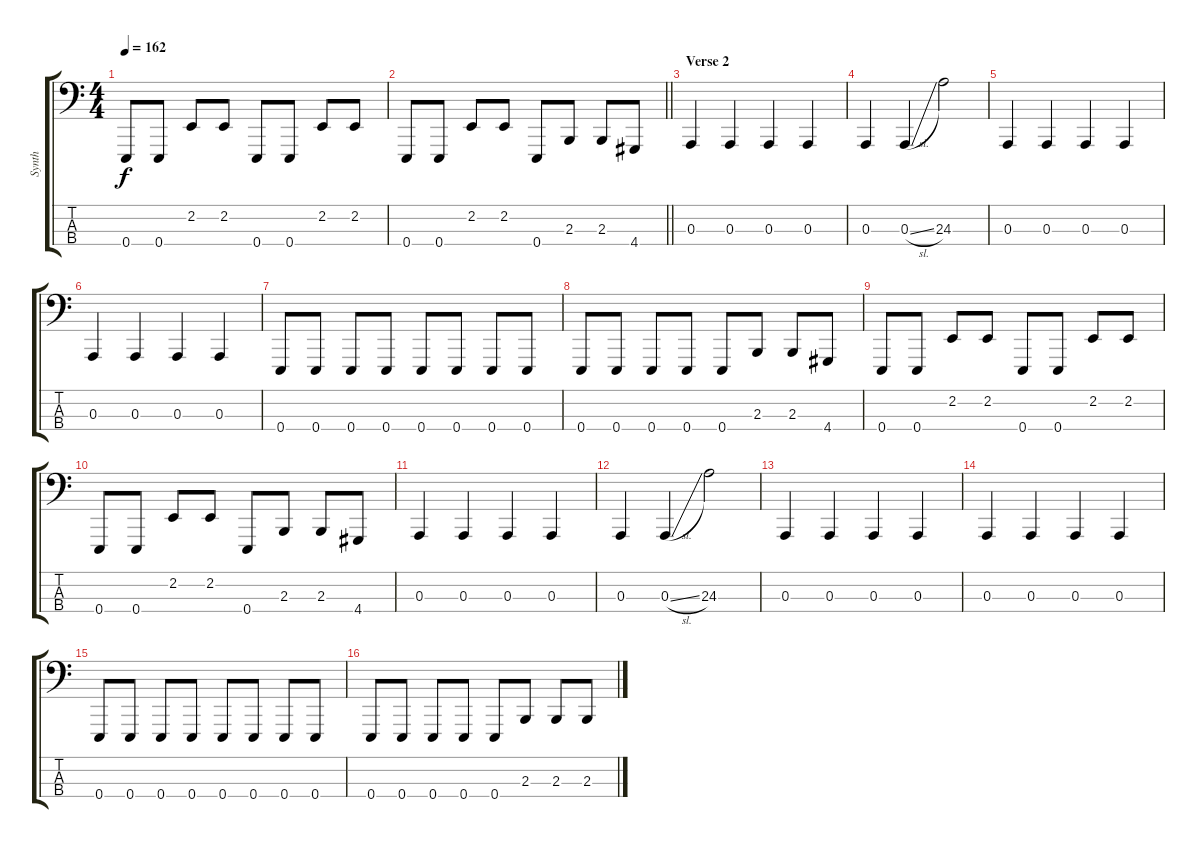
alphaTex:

\track ("Synth" "Synth") {instrument lead2sawtooth}
\staff {score tabs}
\tuning (G2 D2 A1 E1) {hide}
\ts (4 4)
\tempo 162
\clef f4
\ks c
0.4.8{dy f} 0.4.8 2.2.8 2.2.8 0.4.8 0.4.8 2.2.8 2.2.8 |
\barLineRight lightlight
0.4.8 0.4.8 2.2.8 2.2.8 0.4.8 2.3.8 2.3.8 4.4.8 |
\section ("" "Verse 2")
0.3.4 0.3.4 0.3.4 0.3.4 |
0.3.4 0.3{sl}.4 24.3.2 |
0.3.4 0.3.4 0.3.4 0.3.4 |
0.3.4 0.3.4 0.3.4 0.3.4 |
0.4.8 0.4.8 0.4.8 0.4.8 0.4.8 0.4.8 0.4.8 0.4.8 |
0.4.8 0.4.8 0.4.8 0.4.8 0.4.8 2.3.8 2.3.8 4.4.8 |
0.4.8 0.4.8 2.2.8 2.2.8 0.4.8 0.4.8 2.2.8 2.2.8 |
0.4.8 0.4.8 2.2.8 2.2.8 0.4.8 2.3.8 2.3.8 4.4.8 |
0.3.4 0.3.4 0.3.4 0.3.4 |
0.3.4 0.3{sl}.4 24.3.2 |
0.3.4 0.3.4 0.3.4 0.3.4 |
0.3.4 0.3.4 0.3.4 0.3.4 |
0.4.8 0.4.8 0.4.8 0.4.8 0.4.8 0.4.8 0.4.8 0.4.8 |
0.4.8 0.4.8 0.4.8 0.4.8 0.4.8 2.3.8 2.3.8 2.3.8
